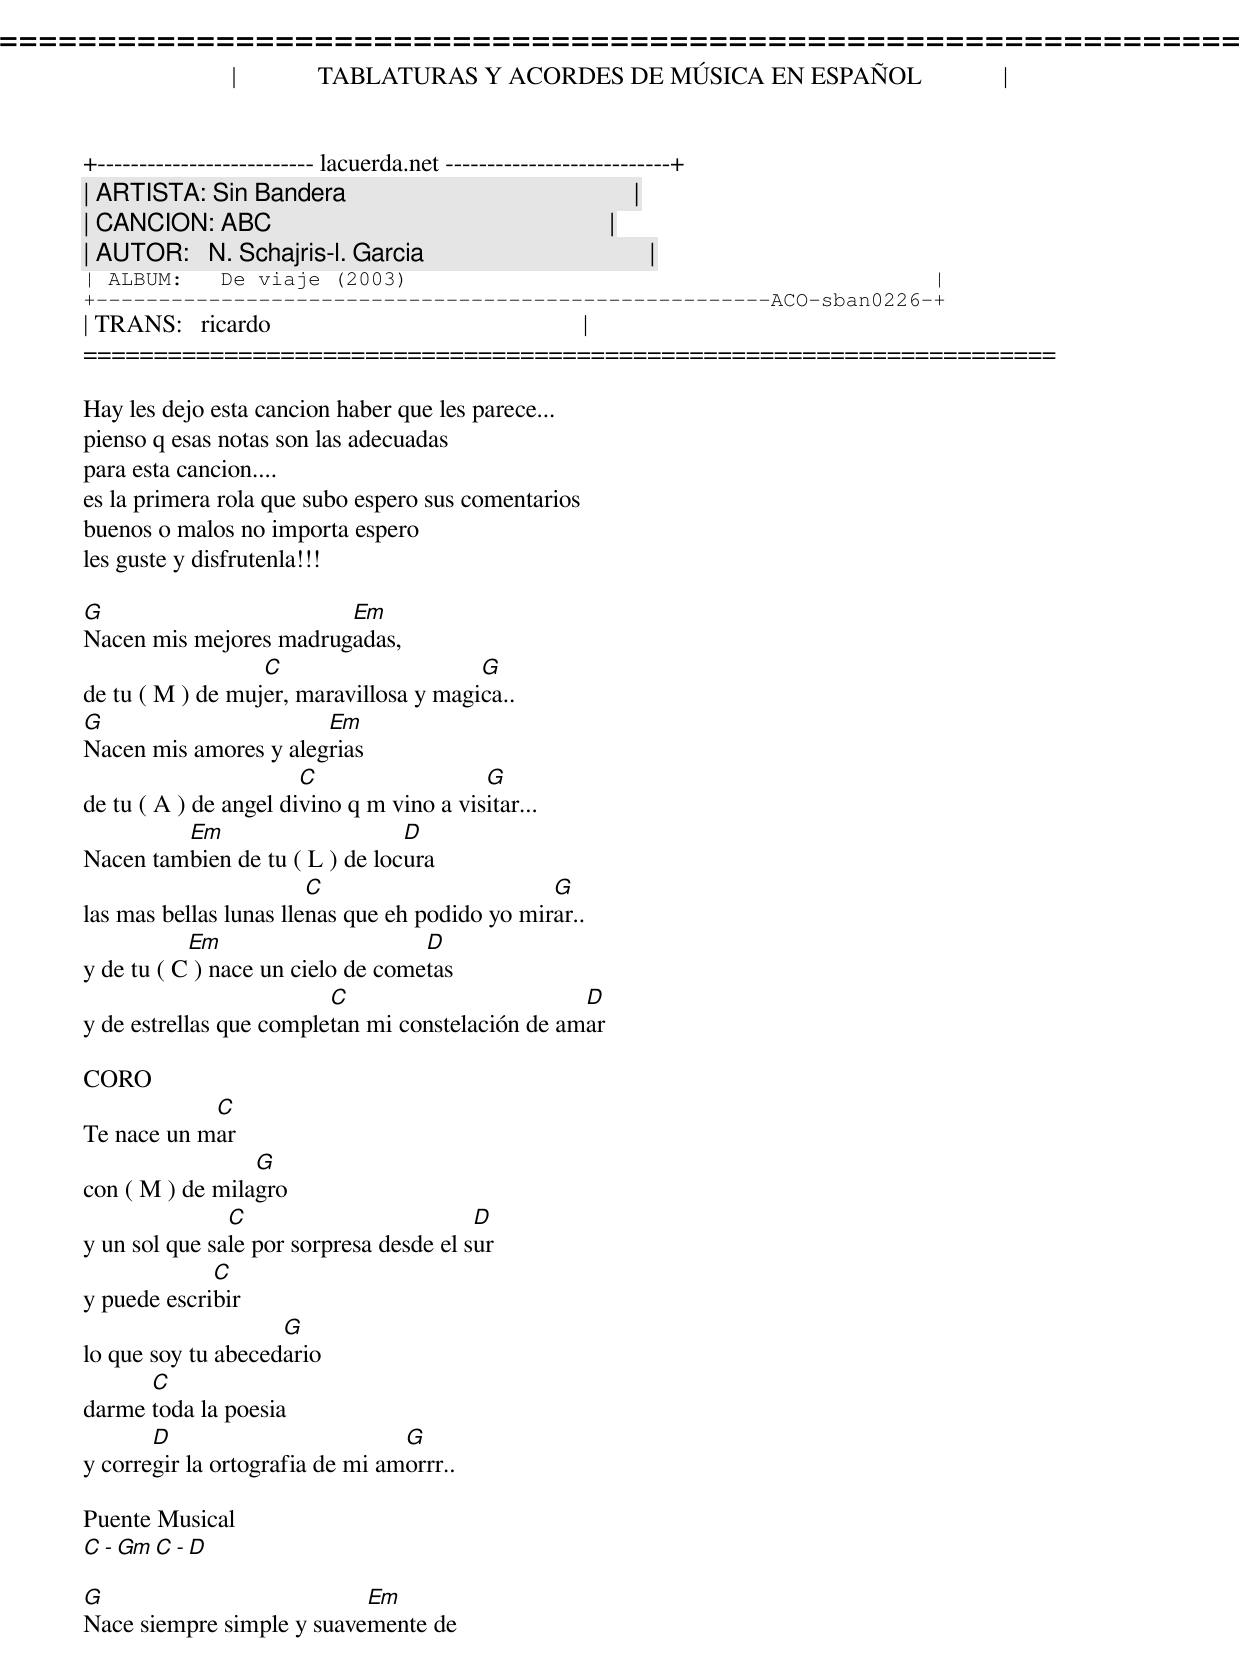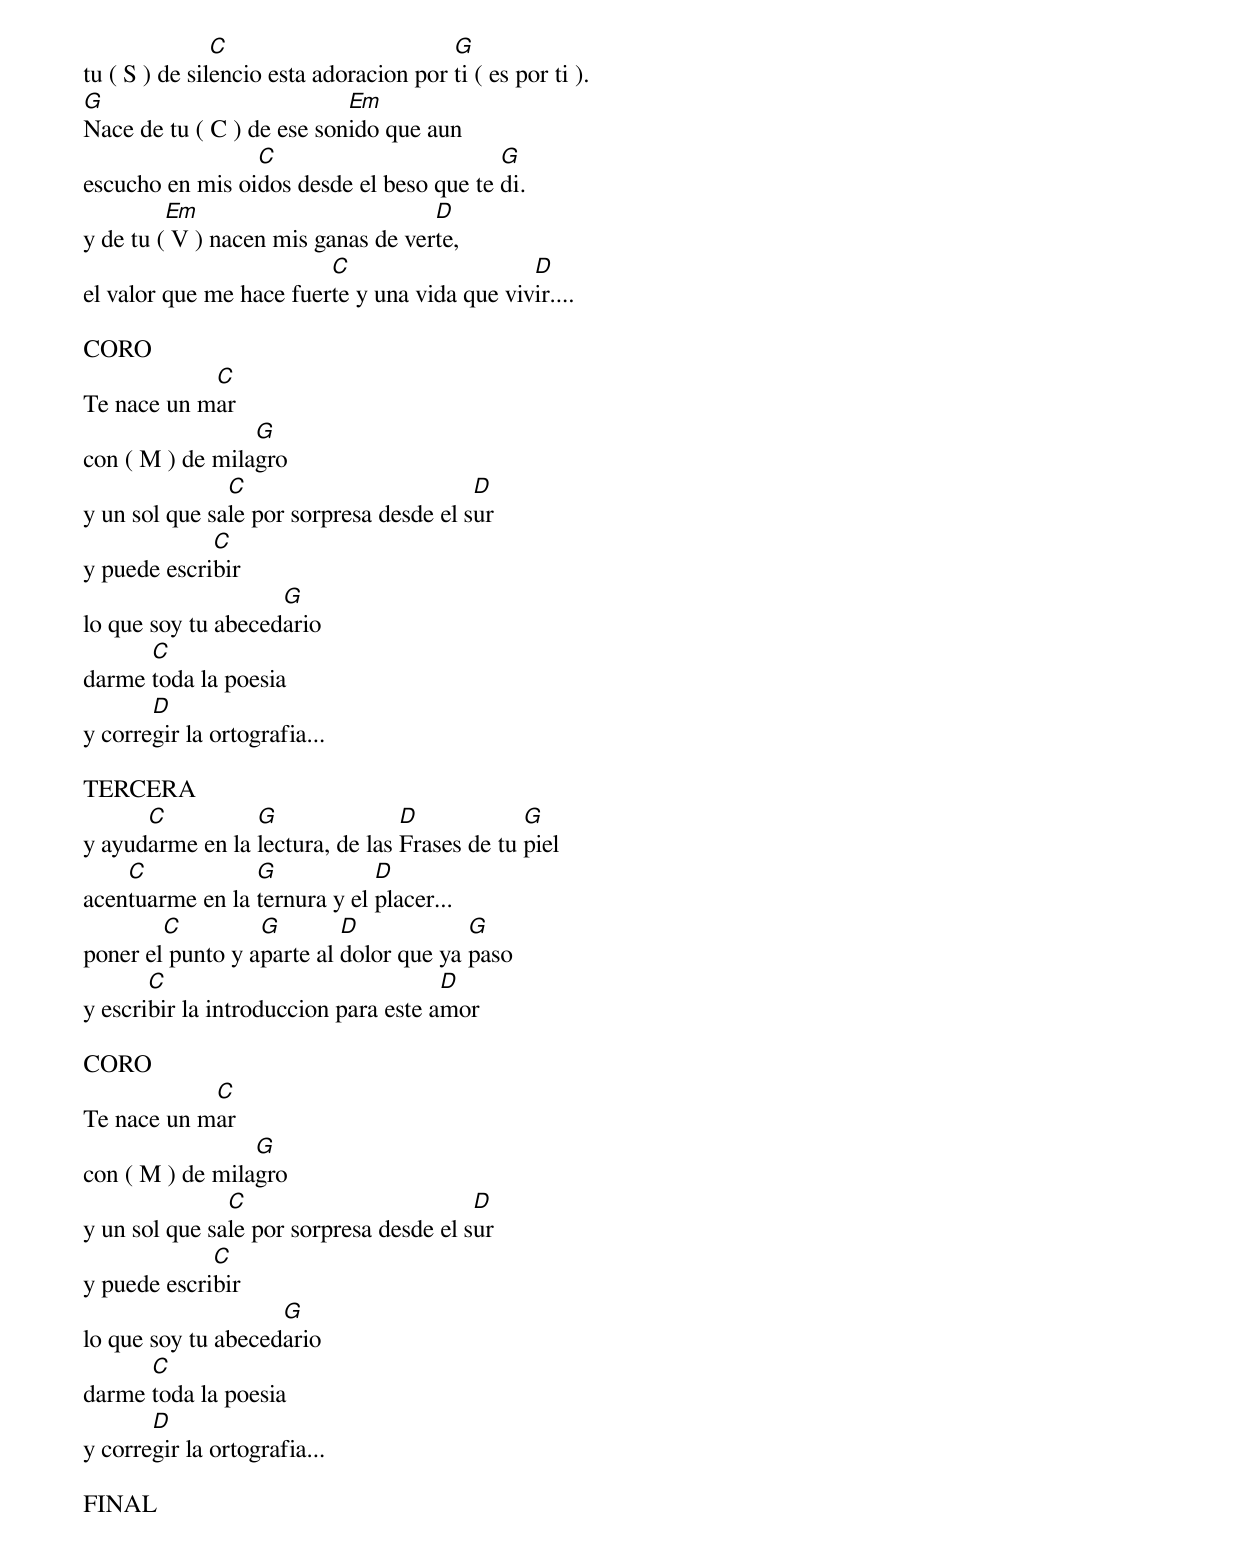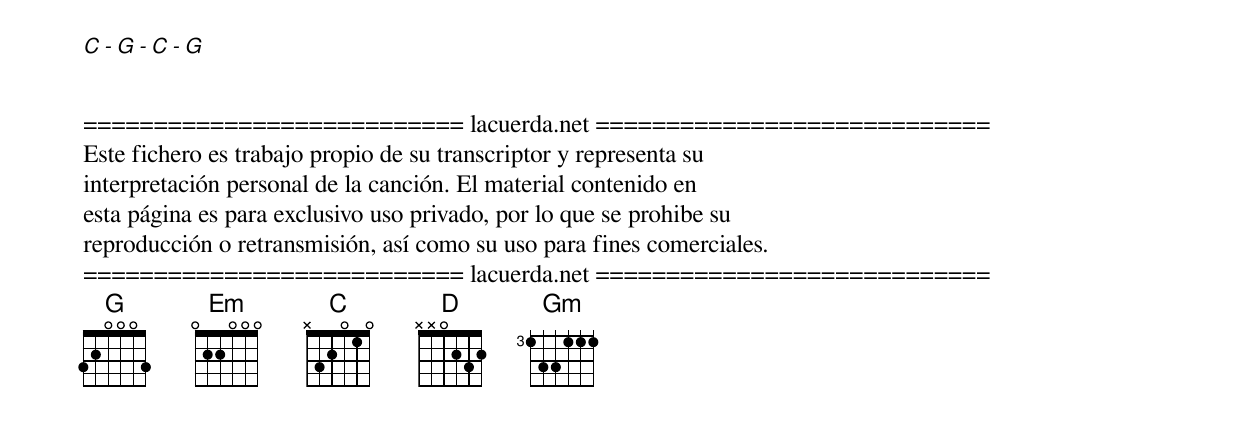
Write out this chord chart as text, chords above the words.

=====================================================================
|             TABLATURAS Y ACORDES DE MÚSICA EN ESPAÑOL             |
+-------------------------- lacuerda.net ---------------------------+
| ARTISTA: Sin Bandera                                              |
| CANCION: ABC                                                      |
| AUTOR:   N. Schajris-l. Garcia                                    |
| ALBUM:   De viaje (2003)                                          |
+------------------------------------------------------ACO-sban0226-+
| TRANS:   ricardo                                                  |
=====================================================================

Hay les dejo esta cancion haber que les parece...
pienso q esas notas son las adecuadas
para esta cancion....
es la primera rola que subo espero sus comentarios
buenos o malos no importa espero
les guste y disfrutenla!!!

G                       Em
Nacen mis mejores madrugadas,
                  C                     G
de tu ( M ) de mujer, maravillosa y magica..
G                      Em
Nacen mis amores y alegrias
                       C                  G
de tu ( A ) de angel divino q m vino a visitar...
         Em                     D
Nacen tambien de tu ( L ) de locura
                        C                       G
las mas bellas lunas llenas que eh podido yo mirar..
           Em                      D
y de tu ( C ) nace un cielo de cometas
                         C                        D
y de estrellas que completan mi constelación de amar

CORO
            C
Te nace un mar
                 G
con ( M ) de milagro
               C                         D
y un sol que sale por sorpresa desde el sur
             C
y puede escribir
                    G
lo que soy tu abecedario
      C
darme toda la poesia
       D                         G
y corregir la ortografia de mi amorrr..

Puente Musical
C - Gm C - D

G                          Em
Nace siempre simple y suavemente de
               C                        G
tu ( S ) de silencio esta adoracion por ti ( es por ti ).
G                          Em
Nace de tu ( C ) de ese sonido que aun
                 C                        G
escucho en mis oidos desde el beso que te di.
         Em                         D
y de tu ( V ) nacen mis ganas de verte,
                         C                    D
el valor que me hace fuerte y una vida que vivir....

CORO
            C
Te nace un mar
                 G
con ( M ) de milagro
               C                         D
y un sol que sale por sorpresa desde el sur
             C
y puede escribir
                    G
lo que soy tu abecedario
      C
darme toda la poesia
       D
y corregir la ortografia...

TERCERA
      C          G               D            G
y ayudarme en la lectura, de las Frases de tu piel
    C            G            D
acentuarme en la ternura y el placer...
        C         G        D            G
poner el punto y aparte al dolor que ya paso
       C                              D
y escribir la introduccion para este amor

CORO
            C
Te nace un mar
                 G
con ( M ) de milagro
               C                         D
y un sol que sale por sorpresa desde el sur
             C
y puede escribir
                    G
lo que soy tu abecedario
      C
darme toda la poesia
       D
y corregir la ortografia...

FINAL

C - G - C - G


=========================== lacuerda.net ============================
Este fichero es trabajo propio de su transcriptor y representa su
interpretación personal de la canción. El material contenido en
esta página es para exclusivo uso privado, por lo que se prohibe su
reproducción o retransmisión, así como su uso para fines comerciales.
=========================== lacuerda.net ============================
